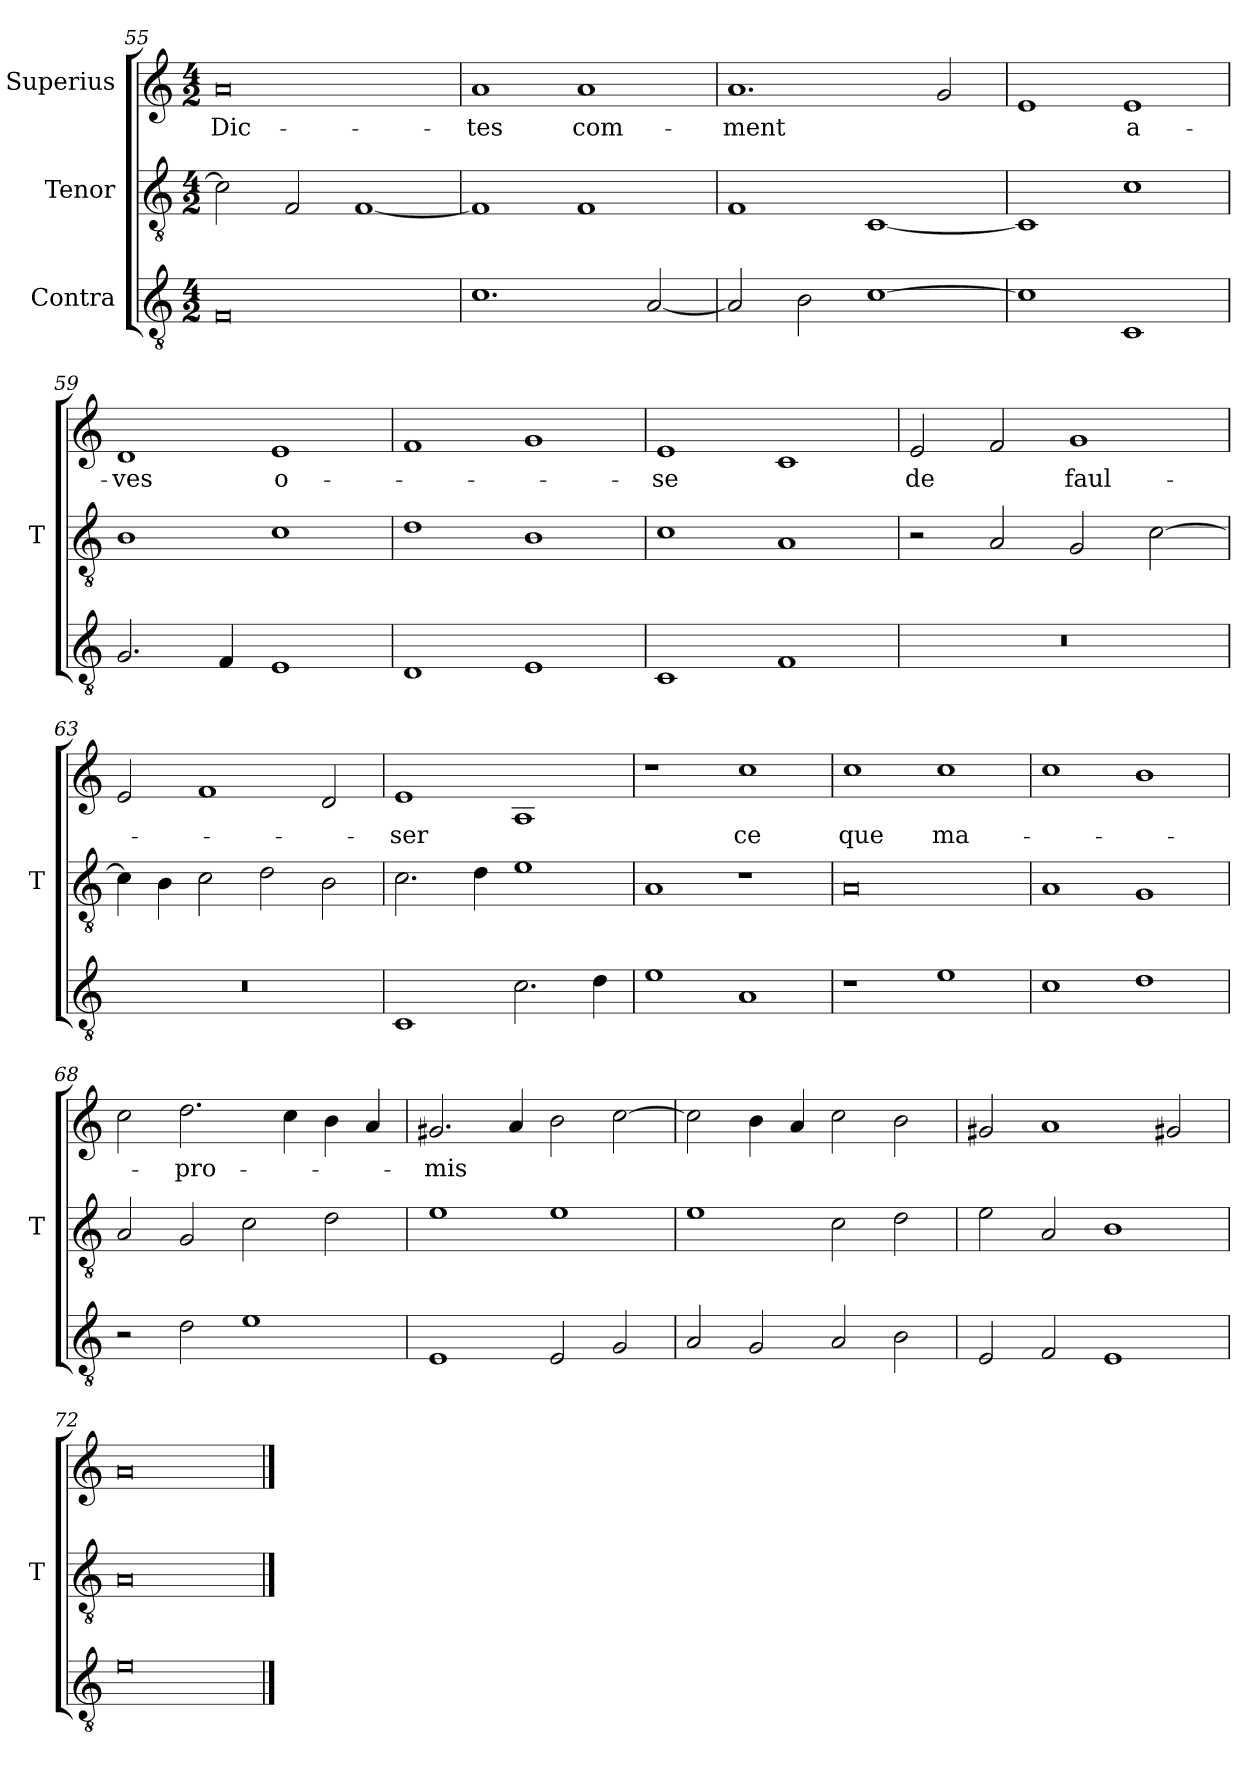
**kern	**kern	**kern	**text
*part3	*part2	*part1	*part1
*staff3	*staff2	*staff1	*staff1
*I"Contra	*I"Tenor	*I"Superius	*
*	*I'T	*	*
*clefGv2	*clefGv2	*clefG2	*
*M4/2	*M4/2	*M4/2	*
=55	=55	=55	=55
0F	2c]	0a	Dic-
.	2F	.	.
.	[1F	.	.
=56	=56	=56	=56
1.c	1F]	1a	-tes
.	1F	1a	com-
[2A	.	.	.
=57	=57	=57	=57
2A]	1F	1.a	-ment
2B	.	.	.
[1c	[1C	.	.
.	.	2g	.
=58	=58	=58	=58
1c]	1C]	1e	.
1C	1c	1e	a-
=59	=59	=59	=59
2.G	1B	1d	-ves
4F	.	.	.
1E	1c	1e	o-
=60	=60	=60	=60
1D	1d	1f	.
1E	1B	1g	.
=61	=61	=61	=61
1C	1c	1e	-se
1F	1A	1c	.
=62	=62	=62	=62
0r	2r	2e	-de
.	2A	2f	.
.	2G	1g	faul-
.	[2c	.	.
=63	=63	=63	=63
0r	4c]	2e	.
.	4B	.	.
.	2c	1f	.
.	2d	.	.
.	2B	2d	.
=64	=64	=64	=64
1C	2.c	1e	-ser
.	4d	.	.
2.c	1e	1A	.
4d	.	.	.
=65	=65	=65	=65
1e	1A	1r	.
1A	1r	1cc	-ce
=66	=66	=66	=66
1r	0A	1cc	-que
1e	.	1cc	ma-
=67	=67	=67	=67
1c	1A	1cc	.
1d	1G	1b	.
=68	=68	=68	=68
2r	2A	2cc	.
2d	2G	2.dd	-pro-
1e	2c	.	.
.	.	4cc	.
.	2d	4b	.
.	.	4a	.
=69	=69	=69	=69
1E	1e	2.g#X	-mis
.	.	4a	.
2E	1e	2b	.
2G	.	[2cc	.
=70	=70	=70	=70
2A	1e	2cc]	.
2G	.	4b	.
.	.	4a	.
2A	2c	2cc	.
2B	2d	2b	.
=71	=71	=71	=71
2E	2e	2g#X	.
2F	2A	1a	.
1E	1B	.	.
.	.	2g#X	.
=72	=72	=72	=72
0e	0A	0a	.
==	==	==	==
*-	*-	*-	*-
